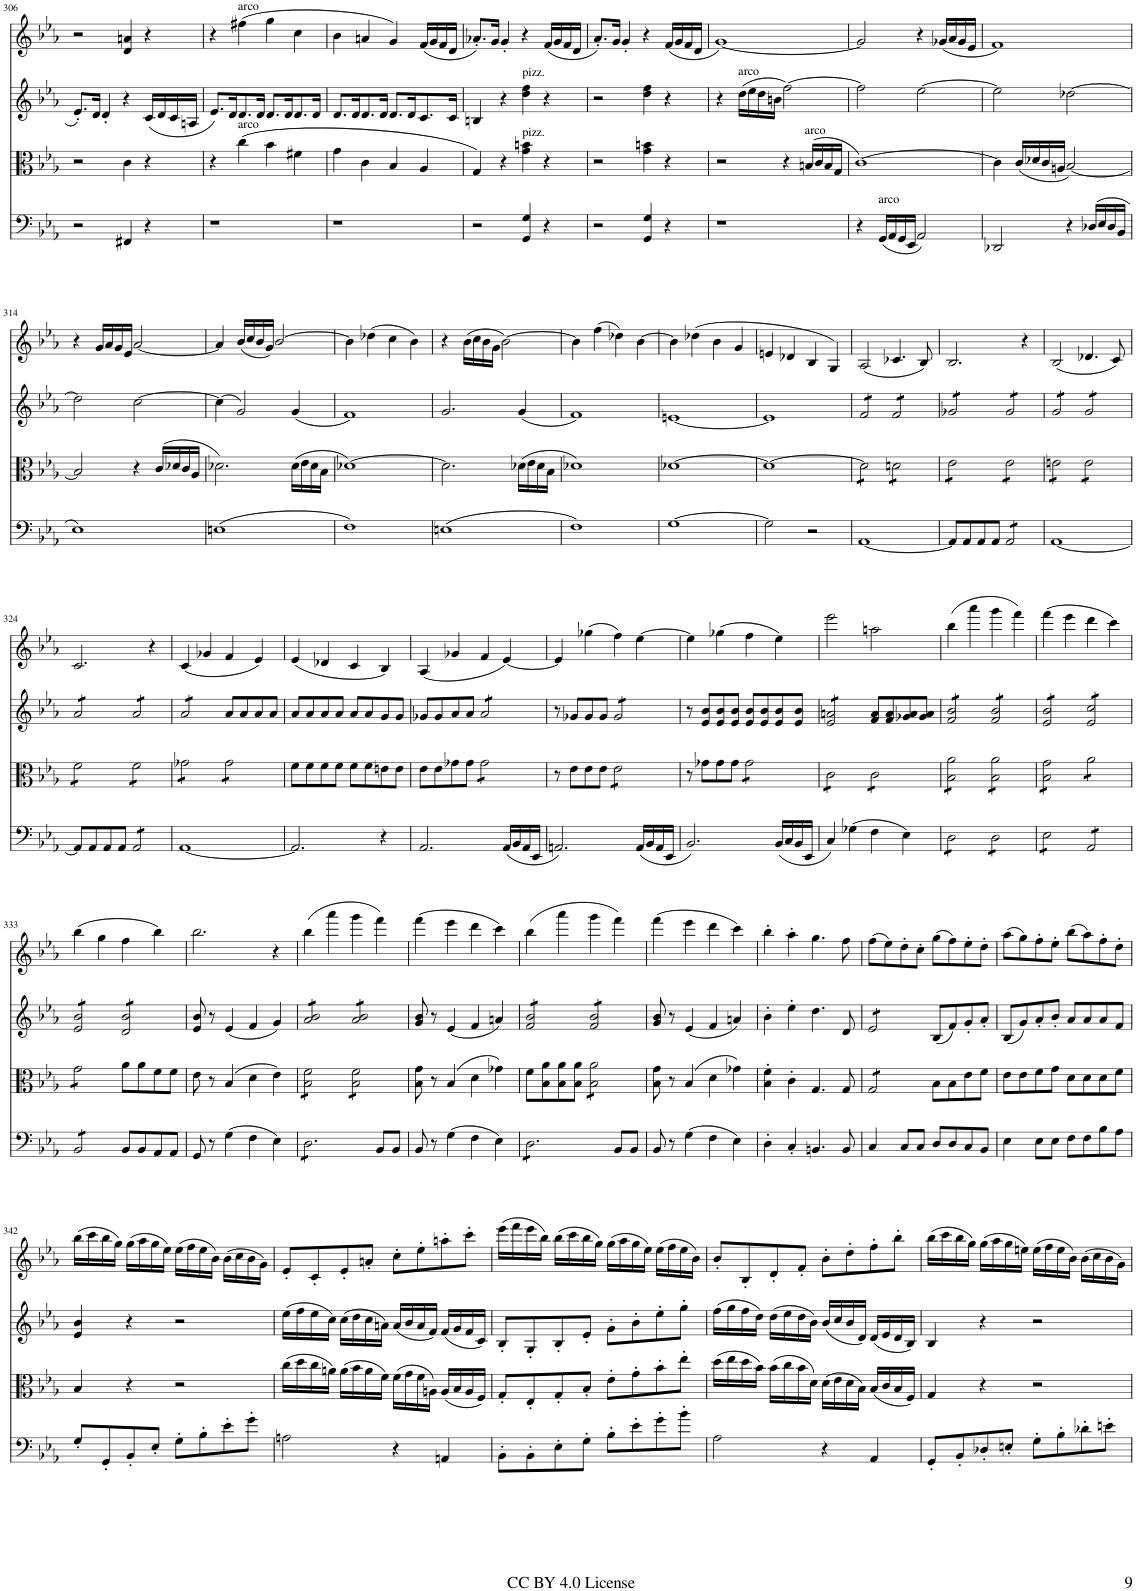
**kern	**kern	**kern	**kern
*part4	*part3	*part2	*part1
*staff4	*staff3	*staff2	*staff1
*I"Cello	*I"Viola	*I"Violin II	*I"Violin I
*	*I'Vla	*I'Vln	*I'Vln
!!LO:PB:g=z
*clefF4	*clefC3	*clefG2	*clefG2
*k[b-e-a-]	*k[b-e-a-]	*k[b-e-a-]	*k[b-e-a-]
*M4/4	*M4/4	*M4/4	*M4/4
*met(c)	*met(c)	*met(c)	*met(c)
=306	=306	=306	=306
2r	2r	8.e-'/L	2r
.	.	16d/Jk	.
.	.	4d'/	.
4FF#X/	4c\	4r	4d/ 4an/
4r	4r	(16c/LL	4r
.	.	16d/	.
.	.	16c/	.
.	.	16An/JJ	.
=307	=307	=307	=307
1r	4r	8.e-/L)	4r
.	.	16d/K	.
!	!	!	!LO:TX:a:t=arco
!	!LO:TX:a:t=arco	!	!
.	(4cc\	8.d/	(4ff#X\
.	.	16d/Jk	.
.	4b-\	8.d/L	4gg\
.	.	16d/K	.
.	4f#X\	8.d/	4cc\
.	.	16d/Jk	.
=308	=308	=308	=308
1r	4g\	8.d/L	4b-\
.	.	16d/K	.
.	4c\	8.d/	4an/
.	.	16d/Jk	.
.	4B-/	8.d/L	4g/)
.	.	16d/K	.
.	4A-/	8.c/	(16f/LL
.	.	.	16g/
.	.	.	16f/
.	.	16c/Jk	16d/JJ
=309	=309	=309	=309
2r	4G/)	4Bn/	8.a-X'/L)
.	.	.	16g/Jk
.	4r	4r	4g'/
!	!	!LO:TX:a:t=pizz.	!
!	!LO:TX:a:t=pizz.	!	!
4GG/ 4G/	4g\ 4bn\	4dd\ 4ff\	4r
4r	4r	4r	(16f/LL
.	.	.	16g/
.	.	.	16f/
.	.	.	16d/JJ
=310	=310	=310	=310
2r	2r	2r	8.a-'/L)
.	.	.	16g/Jk
.	.	.	4g'/
4GG/ 4G/	4g\ 4bn\	4dd\ 4ff\	4r
4r	4r	4r	(16f/LL
.	.	.	16g/
.	.	.	16f/
.	.	.	16d/JJ
=311	=311	=311	=311
1r	2r	4r	[1g)
!	!	!LO:TX:a:t=arco	!
.	.	(16dd\LL	.
.	.	16ee-\	.
.	.	16dd\	.
.	.	16bn\JJ	.
.	4r	[2ff\)	.
!	!LO:TX:a:t=arco	!	!
.	(16Bn/LL	.	.
.	16c/	.	.
.	16B/	.	.
.	16G/JJ	.	.
=312	=312	=312	=312
4r	[1c)	2ff\]	2g/]
!LO:TX:a:t=arco	!	!	!
(16GG/LL	.	.	.
16AA-/	.	.	.
16GG/	.	.	.
16EE-/JJ	.	.	.
2AA-/)	.	[2ee-\	4r
.	.	.	(16g-X/LL
.	.	.	16a-/
.	.	.	16g-/
.	.	.	16e-/JJ
=313	=313	=313	=313
2DD-X/	4c\]	2ee-\]	1f)
.	(16c/LL	.	.
.	16d-X/	.	.
.	16c/	.	.
.	16An/JJ	.	.
4r	[2B-/)	[2dd-X\	.
(>16D-X/LL	.	.	.
16E-/	.	.	.
16D-/	.	.	.
16BB-/JJ	.	.	.
!!LO:LB:g=z
=314	=314	=314	=314
1E-)	2B-/]	2dd-\]	4r
.	.	.	16g/LL
.	.	.	16a-/
.	.	.	16g/
.	.	.	16e-/JJ
.	4r	[2cc\	[2a-/
.	(>16c/LL	.	.
.	16d-X/	.	.
.	16c/	.	.
.	16A-/JJ	.	.
=315	=315	=315	=315
(>1En	2.d-X\)	(4cc\]	4a-/]
.	.	2g/)	(16b-/LL
.	.	.	16cc/
.	.	.	16b-/
.	.	.	16g/JJ)
.	.	.	[2b-/
.	(16d-\LL	(4g/	.
.	16e-\	.	.
.	16d-\	.	.
.	16B-\JJ	.	.
=316	=316	=316	=316
1F)	[1d-X)	1f)	4b-\]
.	.	.	(4dd-X\
.	.	.	4cc\
.	.	.	4b-\)
=317	=317	=317	=317
(>1En	2.d-\]	2.g/	4r
.	.	.	(16b-\LL
.	.	.	16cc\
.	.	.	16b-\
.	.	.	16g\JJ
.	.	.	[2b-\)
.	(16d-X\LL	(4g/	.
.	16e-\	.	.
.	16d-\	.	.
.	16B-\JJ	.	.
=318	=318	=318	=318
1F)	1d-X)	1f)	4b-\]
.	.	.	(4ff\
.	.	.	4dd-X\)
.	.	.	[4b-\
=319	=319	=319	=319
[1G	[1d-X	[1en	4b-\]
.	.	.	(4dd-X\
.	.	.	4b-\
.	.	.	4g/
=320	=320	=320	=320
2G\]	1d-_	1e]	4en/
.	.	.	4d-X/
2r	.	.	4B-/
.	.	.	4G/)
=321	=321	=321	=321
*	*tremolo	*	*
*	*	*tremolo	*
[1AA-	8d-\]L	8f/L	(2A-/
.	8d-\	8f/	.
.	8d-\	8f/	.
.	8d-\J	8f/J	.
.	8dn\L	8f/L	4.c-X/
.	8dn\	8f/	.
.	8dn\	8f/	.
.	8dn\J	8f/J	8B-/)
=322	=322	=322	=322
8AA-/L]	8e-\L	8g-X/L	2.B-/
8AA-/	8e-\	8g-X/	.
8AA-/	8e-\	8g-X/	.
8AA-/J	8e-\J	8g-X/J	.
*tremolo	*	*	*
8AA-/L	8e-\L	8g-/L	.
8AA-/	8e-\	8g-/	.
8AA-/	8e-\	8g-/	4r
8AA-/J	8e-\J	8g-/J	.
*Xtremolo	*	*	*
=323	=323	=323	=323
[1AA-	8en\L	8g/L	(2B-/
.	8en\	8g/	.
.	8en\	8g/	.
.	8en\J	8g/J	.
.	8e\L	8g/L	4.d-X/
.	8e\	8g/	.
.	8e\	8g/	.
.	8e\J	8g/J	8c/)
!!LO:LB:g=z
=324	=324	=324	=324
8AA-/L]	8f\L	8a-/L	2.c/
8AA-/	8f\	8a-/	.
8AA-/	8f\	8a-/	.
8AA-/J	8f\J	8a-/J	.
*tremolo	*	*	*
8AA-/L	8f\L	8a-/L	.
8AA-/	8f\	8a-/	.
8AA-/	8f\	8a-/	4r
8AA-/J	8f\J	8a-/J	.
*Xtremolo	*	*	*
=325	=325	=325	=325
[1AA-	8g-X\L	8a-/L	(4c/
.	8g-X\	8a-/	.
.	8g-X\	8a-/	4g-X/
.	8g-X\J	8a-/J	.
*	*	*Xtremolo	*
.	8g-\L	8a-/L	4f/
.	8g-\	8a-/	.
.	8g-\	8a-/	4e-/)
.	8g-\J	8a-/J	.
*	*Xtremolo	*	*
=326	=326	=326	=326
2.AA-/]	8f\L	8a-/L	(4e-/
.	8f\	8a-/	.
.	8f\	8a-/	4d-X/
.	8f\J	8a-/J	.
.	8f\L	8a-/L	4c/
.	8f\	8a-/	.
4r	8en\	8g/	4B-/)
.	8e\J	8g/J	.
=327	=327	=327	=327
2.AA-/	8e-\L	8g-X/L	(4A-/
.	8e-\	8g-/	.
.	8g-X\	8a-/	4g-X/
.	8g-\J	8a-/J	.
*	*tremolo	*	*
*	*	*tremolo	*
.	8g-\L	8a-/L	4f/
.	8g-\	8a-/	.
(16AA-/LL	8g-\	8a-/	[4e-/)
16BB-/	.	.	.
16AA-/	8g-\J	8a-/J	.
*	*	*Xtremolo	*
*	*Xtremolo	*	*
16EE-/JJ	.	.	.
=328	=328	=328	=328
2.AAn/)	8r	8r	4e-/]
.	8e-\L	8g-X/L	.
.	8e-\	8g-/	(4gg-X\
.	8e-\J	8g-/J	.
*	*tremolo	*	*
*	*	*tremolo	*
.	8e-\L	8g-/L	4ff\)
.	8e-\	8g-/	.
(16AA/LL	8e-\	8g-/	[4ee-\
16BB-/	.	.	.
16AA/	8e-\J	8g-/J	.
*	*	*Xtremolo	*
*	*Xtremolo	*	*
16EE-/JJ	.	.	.
=329	=329	=329	=329
2.BB-/)	8r	8r	4ee-\]
.	8g-X\L	8e-/ 8b-/L	.
.	8g-\	8e-/ 8b-/	(4gg-X\
.	8g-\J	8e-/ 8b-/J	.
*	*tremolo	*	*
.	8g-\L	8e-/ 8b-/L	4ff\
.	8g-\	8e-/ 8b-/	.
(16BB-/LL	8g-\	8e-/ 8b-/	4ee-\)
16C/	.	.	.
16BB-/	8g-\J	8e-/ 8b-/J	.
16EE-/JJ	.	.	.
=330	=330	=330	=330
*	*	*tremolo	*
4C/)	8c\L	8e-/ 8an/L	2eee-\
.	8c\	8e-/ 8an/	.
(4G-X\	8c\	8e-/ 8an/	.
.	8c\J	8e-/ 8an/J	.
*	*	*Xtremolo	*
4F\	8c\L	8f/ 8a/L	2aan\
.	8c\	8f/ 8a/	.
4E-\)	8c\	8g-X/ 8a/	.
.	8c\J	8g-/ 8a/J	.
=331	=331	=331	=331
*tremolo	*	*	*
*	*	*tremolo	*
8D\L	8B-\ 8a-\L	8f/ 8b-/L	(4bb-\
8D\	8B-\ 8a-\	8f/ 8b-/	.
8D\	8B-\ 8a-\	8f/ 8b-/	4aaa-\
8D\J	8B-\ 8a-\J	8f/ 8b-/J	.
8D\L	8B-\ 8a-\L	8f/ 8b-/L	4ggg\
8D\	8B-\ 8a-\	8f/ 8b-/	.
8D\	8B-\ 8a-\	8f/ 8b-/	4fff\)
8D\J	8B-\ 8a-\J	8f/ 8b-/J	.
=332	=332	=332	=332
8E-\L	8B-\ 8g\L	8e-/ 8b-/L	(4fff\
8E-\	8B-\ 8g\	8e-/ 8b-/	.
8E-\	8B-\ 8g\	8e-/ 8b-/	4eee-\
8E-\J	8B-\ 8g\J	8e-/ 8b-/J	.
8AA-/L	8a-\L	8e-/ 8cc/L	4ddd\
8AA-/	8a-\	8e-/ 8cc/	.
8AA-/	8a-\	8e-/ 8cc/	4ccc\)
8AA-/J	8a-\J	8e-/ 8cc/J	.
!!LO:LB:g=z
=333	=333	=333	=333
8BB-/L	8g\L	8e-/ 8b-/L	(4bb-\
8BB-/	8g\	8e-/ 8b-/	.
8BB-/	8g\	8e-/ 8b-/	4gg\
8BB-/J	8g\J	8e-/ 8b-/J	.
*	*Xtremolo	*	*
*Xtremolo	*	*	*
8BB-/L	8a-\L	8d/ 8b-/L	4ff\
8BB-/	8a-\	8d/ 8b-/	.
8AA-/	8f\	8d/ 8b-/	4bb-\)
8AA-/J	8f\J	8d/ 8b-/J	.
*	*	*Xtremolo	*
=334	=334	=334	=334
8GG/	8e-\	8e-/ 8b-/	2.bb-\
8r	8r	8r	.
(4G\	(4B-/	(4e-/	.
4F\	4d\	4f/	.
4E-\)	4e-\)	4g/)	4r
=335	=335	=335	=335
*tremolo	*	*	*
*	*tremolo	*	*
*	*	*tremolo	*
8D\L	8B-\ 8f\L	8a-/ 8b-/L	(4bb-\
8D\	8B-\ 8f\	8a-/ 8b-/	.
8D\	8B-\ 8f\	8a-/ 8b-/	4aaa-\
8D\	8B-\ 8f\J	8a-/ 8b-/J	.
8D\	8B-\ 8f\L	8a-/ 8b-/L	4ggg\
8D\J	8B-\ 8f\	8a-/ 8b-/	.
*Xtremolo	*	*	*
8BB-/L	8B-\ 8f\	8a-/ 8b-/	4fff\)
8BB-/J	8B-\ 8f\J	8a-/ 8b-/J	.
*	*	*Xtremolo	*
*	*Xtremolo	*	*
=336	=336	=336	=336
8BB-/	8B-\ 8g\	8g/ 8b-/	(4fff\
8r	8r	8r	.
(4G\	(4B-/	(4e-/	4eee-\
4F\	4d\	4f/	4ddd\
4E-\)	4g-X\)	4an/)	4ccc\)
=337	=337	=337	=337
*tremolo	*	*	*
*	*	*tremolo	*
8D\L	8f\L	8f/ 8b-/L	(4bb-\
8D\	8B-\ 8a-\	8f/ 8b-/	.
8D\	8B-\ 8a-\	8f/ 8b-/	4aaa-\
8D\	8B-\ 8a-\J	8f/ 8b-/J	.
*	*tremolo	*	*
8D\	8B-\ 8a-\L	8f/ 8b-/L	4ggg\
8D\J	8B-\ 8a-\	8f/ 8b-/	.
*Xtremolo	*	*	*
8BB-/L	8B-\ 8a-\	8f/ 8b-/	4fff\)
8BB-/J	8B-\ 8a-\J	8f/ 8b-/J	.
*	*	*Xtremolo	*
*	*Xtremolo	*	*
=338	=338	=338	=338
8BB-/	8B-\ 8g\	8g/ 8b-/	(4fff\
8r	8r	8r	.
(4G\	(4B-/	(4e-/	4eee-\
4F\	4d\	4f/	4ddd\
4E-\)	4g-X\)	4an/)	4ccc\)
=339	=339	=339	=339
4D'\	4B-\' 4f\'	4b-'\	4bb-'\
4C'/	4c'\	4ee-'\	4aa-'\
4.BBn/	4.G/	4.dd\	4.gg\
8BB/	8G/	8d/	8ff\
=340	=340	=340	=340
*	*tremolo	*	*
*	*	*tremolo	*
4C/	8G/L	8e-/L	(8ff\L
.	8G/	8e-/	8ee-\)
8C/L	8G/	8e-/	8dd'\
8C/J	8G/J	8e-/J	8cc'\J
*	*	*Xtremolo	*
*	*Xtremolo	*	*
8D/L	8B-\L	(8B-/L	(8gg\L
8D/	8B-\	8f/)	8ff\)
8C/	8e-\	8g'/	8ee-'\
8BB-/J	8f\J	8a-'/J	8dd'\J
=341	=341	=341	=341
4E-\	8e-\L	(8B-/L	(8aa-\L
.	8e-\	8g/)	8gg\)
8E-\L	8f\	8a-'/	8ff'\
8E-\J	8g\J	8b-'/J	8ee-'\J
8F\L	8d\L	8a-/L	(8bb-\L
8F\	8d\	8a-/	8aa-\)
8B-\	8d\	8a-/	8ff'\
8A-\J	8f\J	8f/J	8dd'\J
!!LO:LB:g=z
=342	=342	=342	=342
8G'/L	4B-/	4e-/ 4b-/	(16bb-\LL
.	.	.	16ccc\
8GG'/	.	.	16bb-\
.	.	.	16gg\JJ)
8BB-'/	4r	4r	(16gg\LL
.	.	.	16aa-\
8E-'/J	.	.	16gg\
.	.	.	16ee-\JJ)
8G'\L	2r	2r	(16ee-\LL
.	.	.	16ff\
8B-'\	.	.	16ee-\
.	.	.	16b-\JJ)
8e-'\	.	.	(16b-\LL
.	.	.	16cc\
8g'\J	.	.	16b-\
.	.	.	16g\JJ)
=343	=343	=343	=343
2An\	(16cc\LL	(16ee-\LL	8e-'/L
.	16dd\	16ff\	.
.	16cc\	16ee-\	8c'/
.	16an\JJ)	16cc\JJ)	.
.	(16a\LL	(16cc\LL	8e-'/
.	16b-\	16dd\	.
.	16a\	16cc\	8an'/J
.	16f\JJ)	16an\JJ)	.
4r	(16f\LL	(16a/LL	8cc'\L
.	16g\	16b-/	.
.	16f\	16a/	8ee-'\
.	16An\JJ)	16f/JJ)	.
4AAn/	(16A/LL	(16f/LL	8aan'\
.	16B-/	16g/	.
.	16A/	16f/	8ccc'\J
.	16F/JJ)	16c/JJ)	.
=344	=344	=344	=344
8BB-'\L	8G'/L	8B-'/L	(16eee-\LL
.	.	.	16fff\
8BB-'\	8E-'/	8G'/	16eee-\
.	.	.	16bb-\JJ)
8E-'\	8G'/	8B-'/	(16bb-\LL
.	.	.	16ccc\
8G'\J	8B-'/J	8e-'/J	16bb-\
.	.	.	16gg\JJ)
8B-'\L	8e-'\L	8g'\L	(16gg\LL
.	.	.	16aa-\
8e-'\	8g'\	8b-'\	16gg\
.	.	.	16ee-\JJ)
8g'\	8b-'\	8ee-'\	(16ee-\LL
.	.	.	16ff\
8b-'\J	8ee-'\J	8gg'\J	16ee-\
.	.	.	16b-\JJ)
=345	=345	=345	=345
2A-\	(16dd\LL	(16ff\LL	8b-'/L
.	16ee-\	16gg\	.
.	16dd\	16ff\	8B-'/
.	16b-\JJ)	16dd\JJ)	.
.	(16b-\LL	(16dd\LL	8d'/
.	16cc\	16ee-\	.
.	16b-\	16dd\	8f'/J
.	16d\JJ)	16b-\JJ)	.
4r	(16d\LL	(16b-/LL	8b-'\L
.	16e-\	16cc/	.
.	16d\	16b-/	8dd'\
.	16B-\JJ)	16d/JJ)	.
4AA-/	(16B-/LL	(16d/LL	8ff'\
.	16c/	16e-/	.
.	16B-/	16d/	8bb-'\J
.	16F/JJ)	16B-/JJ)	.
=346	=346	=346	=346
8GG'/L	4G/	4B-/	(16bb-\LL
.	.	.	16ccc\
8BB-'/	.	.	16bb-\
.	.	.	16gg\JJ)
8D-X'/	4r	4r	(16gg\LL
.	.	.	16aa-\
8En'/J	.	.	16gg\
.	.	.	16een\JJ)
8G'\L	2r	2r	(16ee\LL
.	.	.	16ff\
8B-'\	.	.	16ee\
.	.	.	16b-\JJ)
8d-X'\	.	.	(16b-\LL
.	.	.	16cc\
8en'\J	.	.	16b-\
.	.	.	16g\JJ)
=	=	=	=
*-	*-	*-	*-
